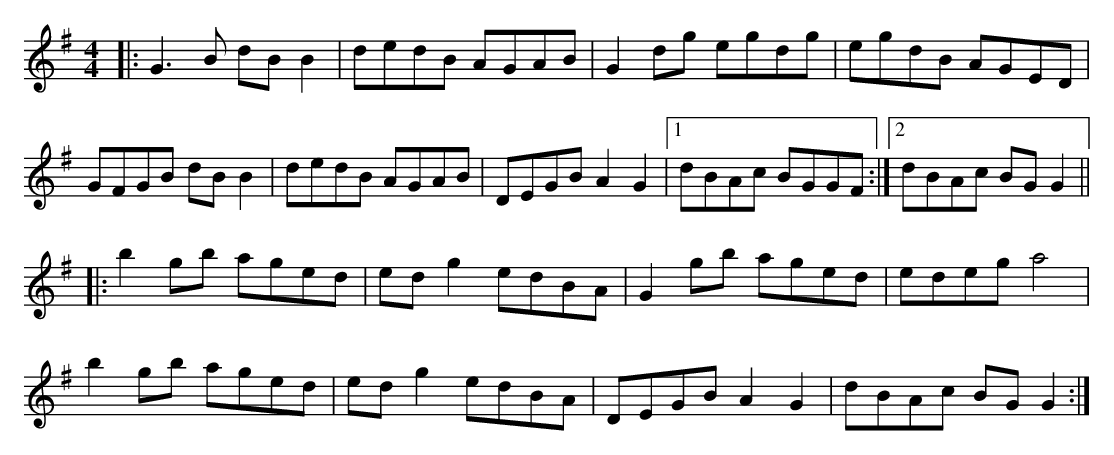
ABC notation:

X:1
M:4/4
K:G
|: G3B dBB2 | dedB AGAB | G2dg egdg | egdB AGED |
GFGB dBB2 | dedB AGAB | DEGB A2G2 |1 dBAc BGGF :|2 dBAc BGG2 ||
|: b2gb aged | edg2 edBA | G2gb aged | edeg a4 |
b2gb aged | edg2 edBA | DEGB A2G2 | dBAc BGG2 :|
